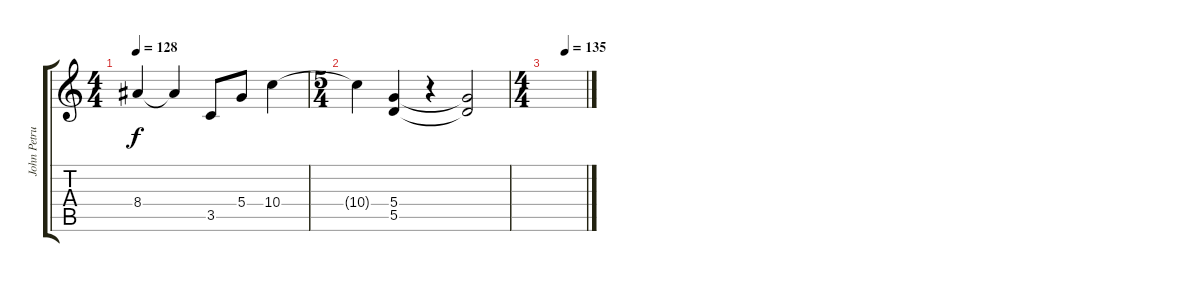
\track ("John Petrucci" "John Petru") {instrument distortionguitar}
\staff {score tabs}
\tuning (E4 B3 G3 D3 A2 E2) {hide}
\ts (4 4)
\tempo 128
\clef g2
\ks c
8.4.4{dy f} 8.4{t}.4 3.5.8 5.4.8 10.4.4 |
\ts (5 4)
10.4{t}.4 (5.4 5.5).4 r.4 (5.4{t} 5.5{t}).2 |
\ts (4 4)
\tempo (135 0.5)
